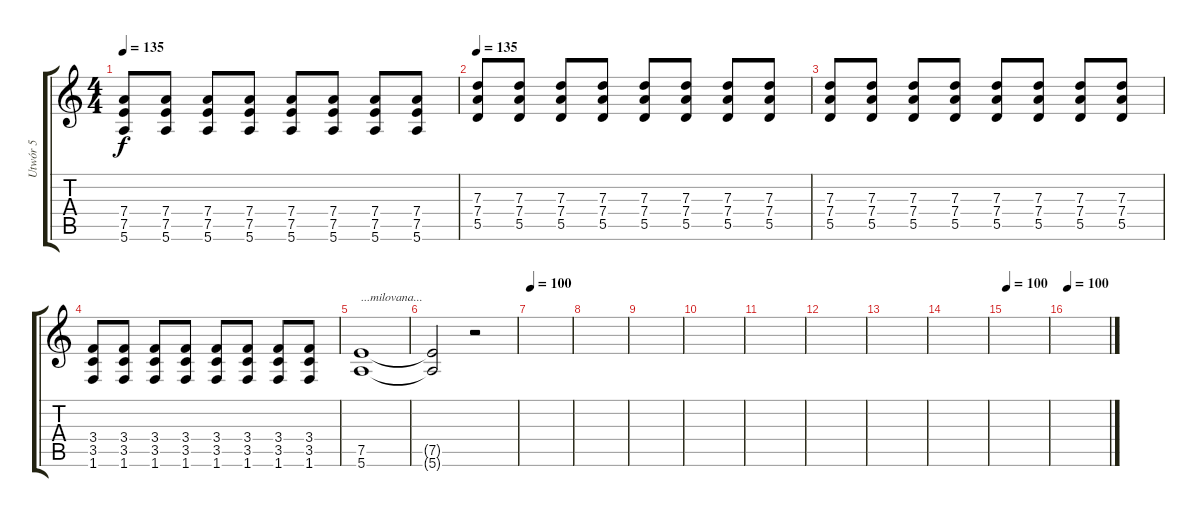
\track ("Utwór 5" "Utwór 5") {instrument distortionguitar}
\staff {score tabs}
\tuning (E4 B3 G3 D3 A2 E2) {hide}
\ts (4 4)
\tempo 135
\clef g2
\ks c
(7.4 7.5 5.6).8{dy f} (7.4 7.5 5.6).8 (7.4 7.5 5.6).8 (7.4 7.5 5.6).8 (7.4 7.5 5.6).8 (7.4 7.5 5.6).8 (7.4 7.5 5.6).8 (7.4 7.5 5.6).8 |
\tempo 135
(7.3 7.4 5.5).8 (7.3 7.4 5.5).8 (7.3 7.4 5.5).8 (7.3 7.4 5.5).8 (7.3 7.4 5.5).8 (7.3 7.4 5.5).8 (7.3 7.4 5.5).8 (7.3 7.4 5.5).8 |
(7.3 7.4 5.5).8 (7.3 7.4 5.5).8 (7.3 7.4 5.5).8 (7.3 7.4 5.5).8 (7.3 7.4 5.5).8 (7.3 7.4 5.5).8 (7.3 7.4 5.5).8 (7.3 7.4 5.5).8 |
(3.4 3.5 1.6).8 (3.4 3.5 1.6).8 (3.4 3.5 1.6).8 (3.4 3.5 1.6).8 (3.4 3.5 1.6).8 (3.4 3.5 1.6).8 (3.4 3.5 1.6).8 (3.4 3.5 1.6).8 |
(7.5 5.6).1{txt "...milovana..."} |
(7.5{t} 5.6{t}).2 r.2 |
\tempo 100
|
|
|
|
|
|
|
|
\tempo 100
|
\tempo 100
